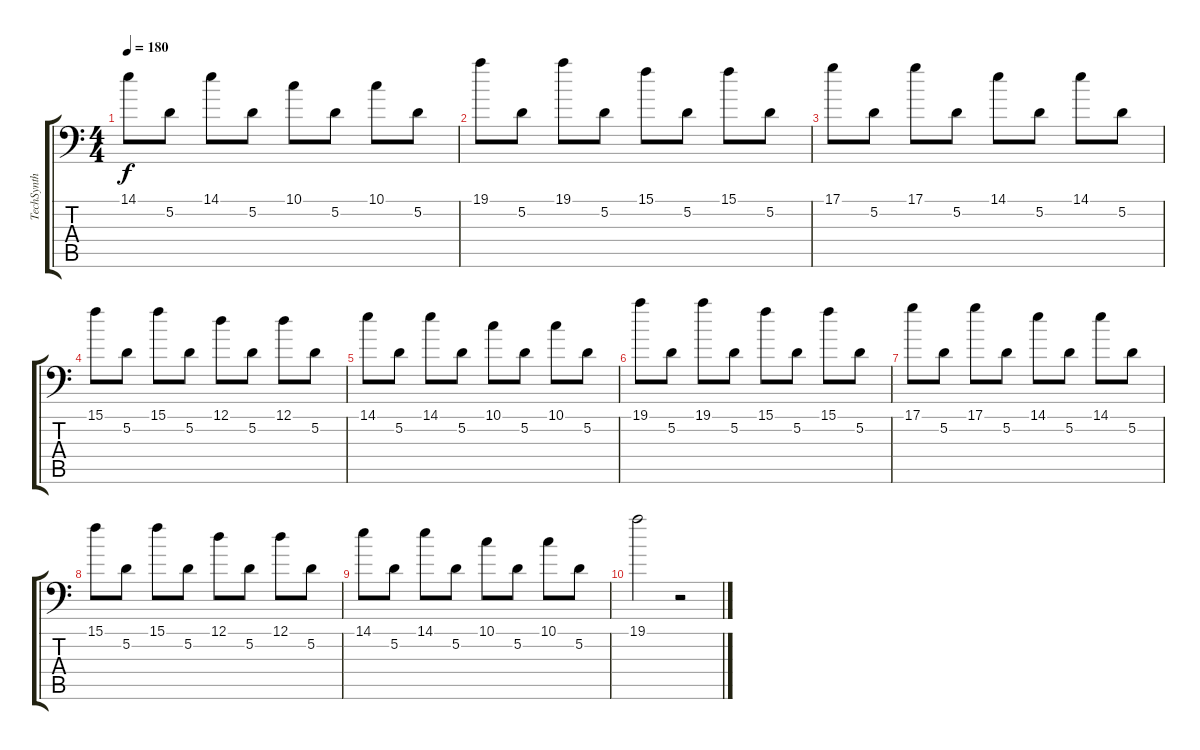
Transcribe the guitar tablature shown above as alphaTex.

\track ("TechSynth" "TechSynth") {instrument lead1square}
\staff {score tabs}
\tuning (D4 A3 F3 G2 D2 A1) {hide}
\ts (4 4)
\tempo 180
\clef f4
\ks c
14.1.8{dy f} 5.2.8 14.1.8 5.2.8 10.1.8 5.2.8 10.1.8 5.2.8 |
19.1.8 5.2.8 19.1.8 5.2.8 15.1.8 5.2.8 15.1.8 5.2.8 |
17.1.8 5.2.8 17.1.8 5.2.8 14.1.8 5.2.8 14.1.8 5.2.8 |
15.1.8 5.2.8 15.1.8 5.2.8 12.1.8 5.2.8 12.1.8 5.2.8 |
14.1.8 5.2.8 14.1.8 5.2.8 10.1.8 5.2.8 10.1.8 5.2.8 |
19.1.8 5.2.8 19.1.8 5.2.8 15.1.8 5.2.8 15.1.8 5.2.8 |
17.1.8 5.2.8 17.1.8 5.2.8 14.1.8 5.2.8 14.1.8 5.2.8 |
15.1.8 5.2.8 15.1.8 5.2.8 12.1.8 5.2.8 12.1.8 5.2.8 |
14.1.8 5.2.8 14.1.8 5.2.8 10.1.8 5.2.8 10.1.8 5.2.8 |
19.1.2 r.2
